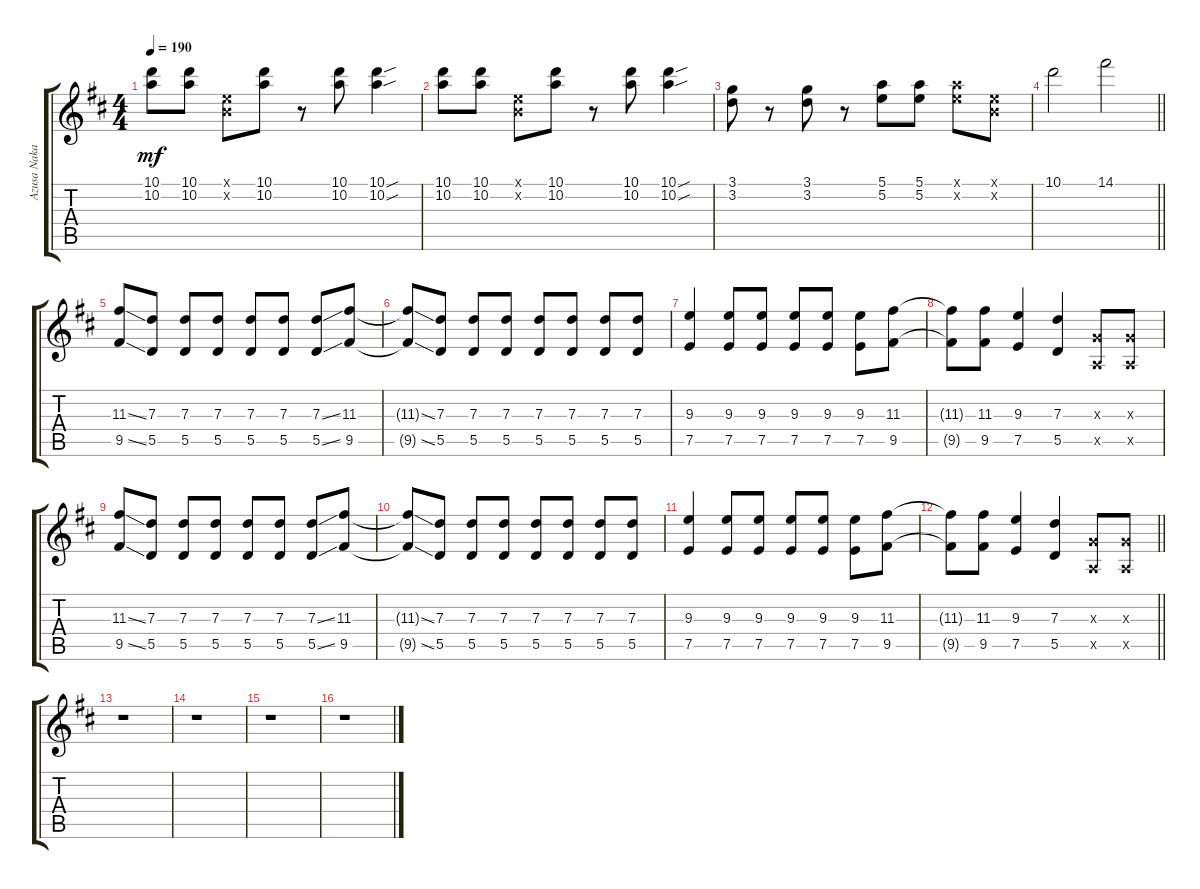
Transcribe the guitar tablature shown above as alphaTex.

\track ("Azusa Nakano" "Azusa Naka") {instrument distortionguitar}
\staff {score tabs}
\tuning (E4 B3 G3 D3 A2 E2) {hide}
\ts (4 4)
\tempo 190
\clef g2
\ks d
(10.1 10.2).8{dy mf} (10.1 10.2).8 (0.1{x} 0.2{x}).8 (10.1 10.2).8 r.8 (10.1 10.2).8 (10.1{sou} 10.2{sou}).4 |
(10.1 10.2).8 (10.1 10.2).8 (0.1{x} 0.2{x}).8 (10.1 10.2).8 r.8 (10.1 10.2).8 (10.1{sou} 10.2{sou}).4 |
(3.1 3.2).8 r.8 (3.1 3.2).8 r.8 (5.1 5.2).8 (5.1 5.2).8 (5.1{x} 5.2{x}).8 (0.1{x} 0.2{x}).8 |
\barLineRight lightlight
10.1.2 14.1.2 |
\section ("" "")
(11.3{ss} 9.5{ss}).8 (7.3 5.5).8 (7.3 5.5).8 (7.3 5.5).8 (7.3 5.5).8 (7.3 5.5).8 (7.3{ss} 5.5{ss}).8 (11.3 9.5).8 |
(11.3{ss t} 9.5{ss t}).8 (7.3 5.5).8 (7.3 5.5).8 (7.3 5.5).8 (7.3 5.5).8 (7.3 5.5).8 (7.3 5.5).8 (7.3 5.5).8 |
(9.3 7.5).4 (9.3 7.5).8 (9.3 7.5).8 (9.3 7.5).8 (9.3 7.5).8 (9.3 7.5).8 (11.3 9.5).8 |
(11.3{t} 9.5{t}).8 (11.3 9.5).8 (9.3 7.5).4 (7.3 5.5).4 (0.3{x} 0.5{x}).8 (0.3{x} 0.5{x}).8 |
(11.3{ss} 9.5{ss}).8 (7.3 5.5).8 (7.3 5.5).8 (7.3 5.5).8 (7.3 5.5).8 (7.3 5.5).8 (7.3{ss} 5.5{ss}).8 (11.3 9.5).8 |
(11.3{ss t} 9.5{ss t}).8 (7.3 5.5).8 (7.3 5.5).8 (7.3 5.5).8 (7.3 5.5).8 (7.3 5.5).8 (7.3 5.5).8 (7.3 5.5).8 |
(9.3 7.5).4 (9.3 7.5).8 (9.3 7.5).8 (9.3 7.5).8 (9.3 7.5).8 (9.3 7.5).8 (11.3 9.5).8 |
\barLineRight lightlight
(11.3{t} 9.5{t}).8 (11.3 9.5).8 (9.3 7.5).4 (7.3 5.5).4 (0.3{x} 0.5{x}).8 (0.3{x} 0.5{x}).8 |
\section ("" "")
r.1 |
r.1 |
r.1 |
r.1
